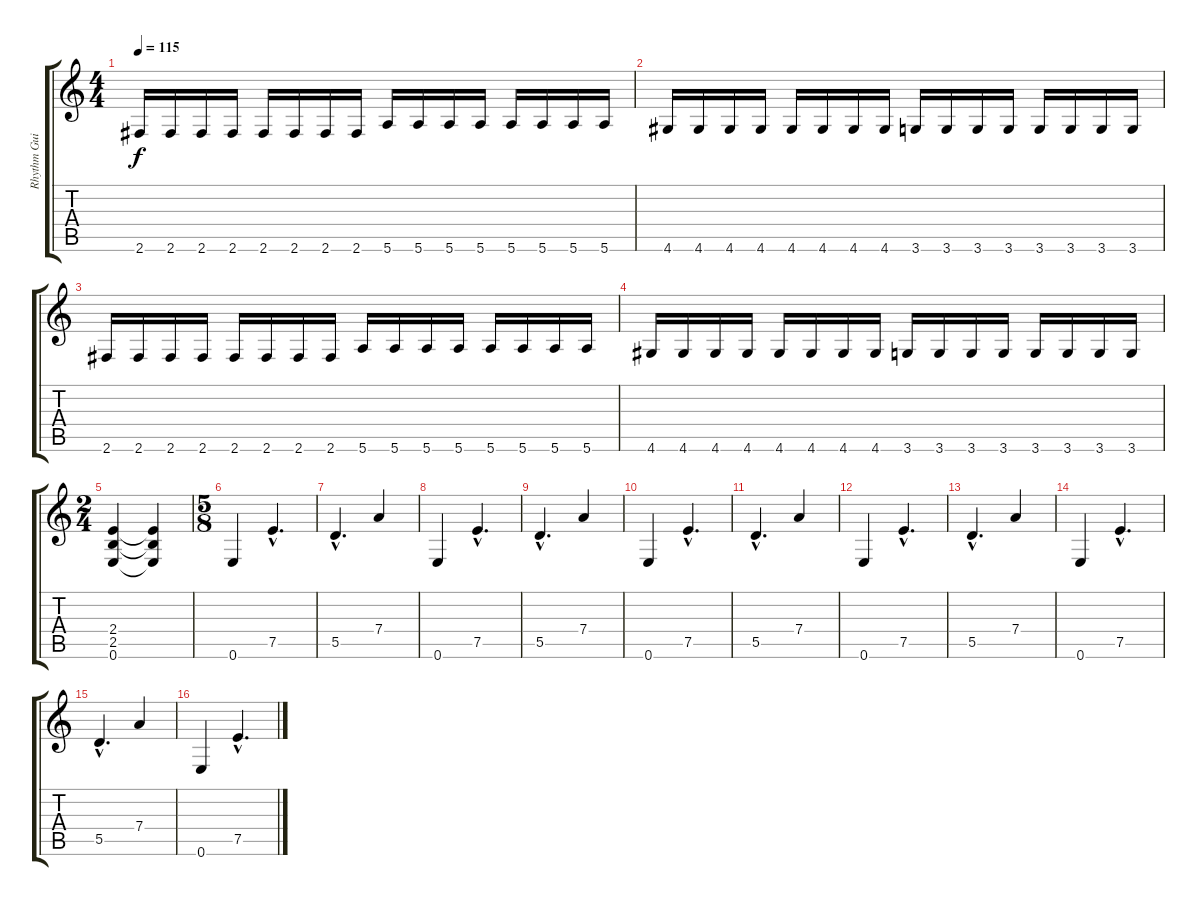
\track ("Rhythm Guitar" "Rhythm Gui") {instrument overdrivenguitar}
\staff {score tabs}
\tuning (E4 B3 G3 D3 A2 E2) {hide}
\ts (4 4)
\tempo 115
\clef g2
\ks c
2.6.16{dy f} 2.6.16 2.6.16 2.6.16 2.6.16 2.6.16 2.6.16 2.6.16 5.6.16 5.6.16 5.6.16 5.6.16 5.6.16 5.6.16 5.6.16 5.6.16 |
4.6.16 4.6.16 4.6.16 4.6.16 4.6.16 4.6.16 4.6.16 4.6.16 3.6.16 3.6.16 3.6.16 3.6.16 3.6.16 3.6.16 3.6.16 3.6.16 |
2.6.16 2.6.16 2.6.16 2.6.16 2.6.16 2.6.16 2.6.16 2.6.16 5.6.16 5.6.16 5.6.16 5.6.16 5.6.16 5.6.16 5.6.16 5.6.16 |
4.6.16 4.6.16 4.6.16 4.6.16 4.6.16 4.6.16 4.6.16 4.6.16 3.6.16 3.6.16 3.6.16 3.6.16 3.6.16 3.6.16 3.6.16 3.6.16 |
\ts (2 4)
(2.4 2.5 0.6).4 (2.4{t} 2.5{t} 0.6{t}).4 |
\ts (5 8)
0.6.4 7.5{hac}.4{d} |
5.5{hac}.4{d} 7.4.4 |
0.6.4 7.5{hac}.4{d} |
5.5{hac}.4{d} 7.4.4 |
0.6.4 7.5{hac}.4{d} |
5.5{hac}.4{d} 7.4.4 |
0.6.4 7.5{hac}.4{d} |
5.5{hac}.4{d} 7.4.4 |
0.6.4 7.5{hac}.4{d} |
5.5{hac}.4{d} 7.4.4 |
0.6.4 7.5{hac}.4{d}
